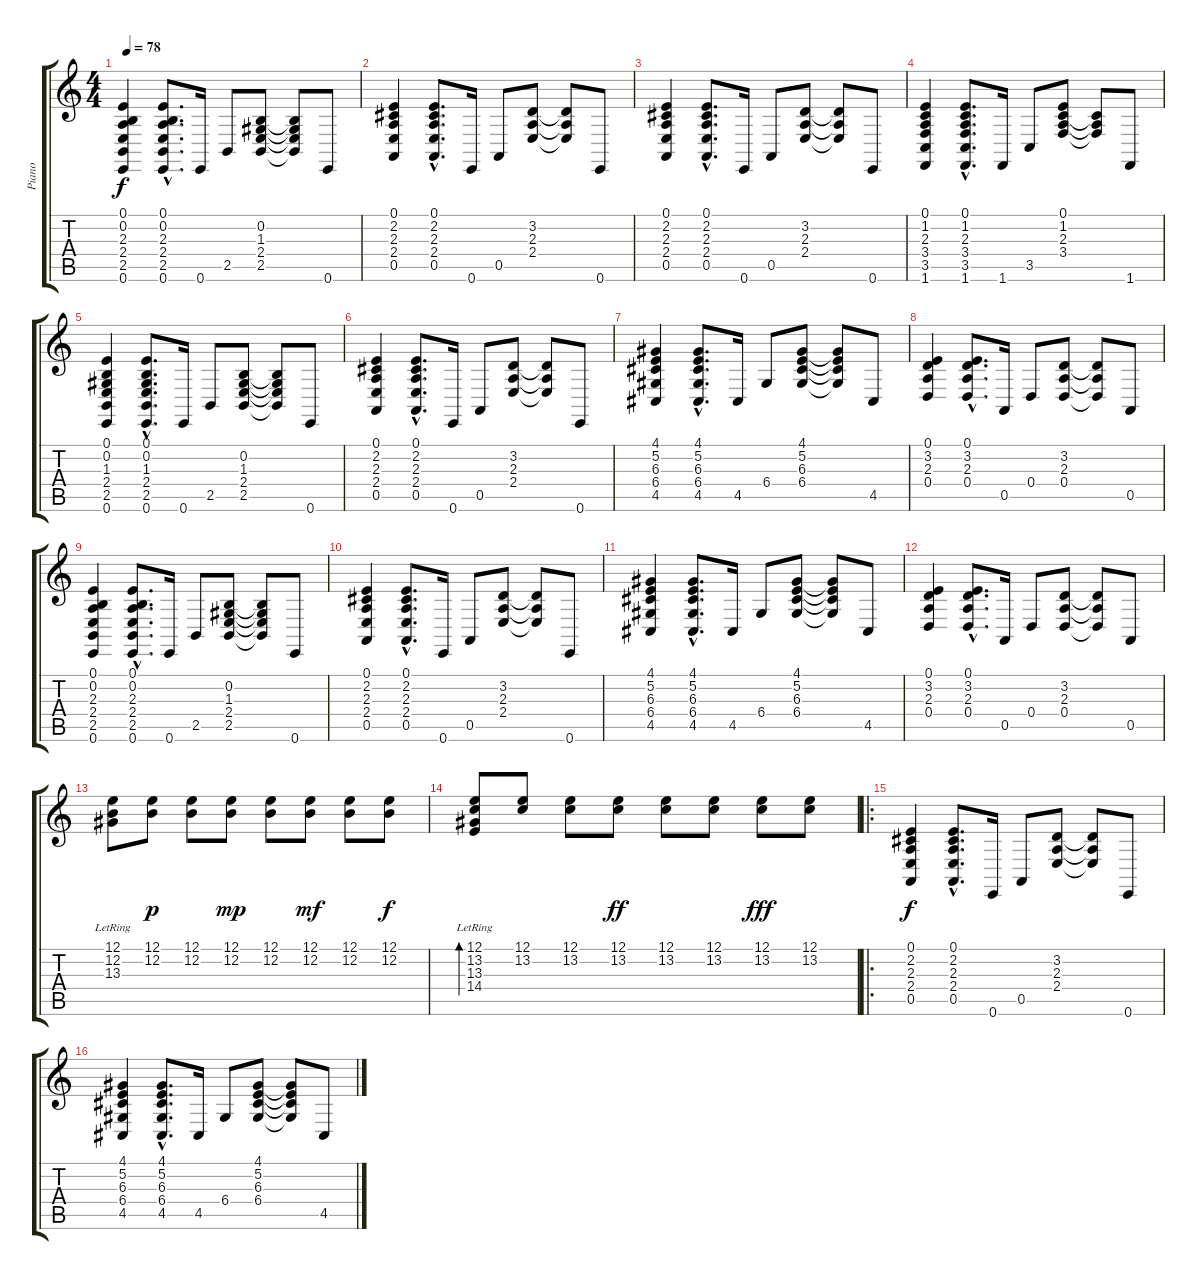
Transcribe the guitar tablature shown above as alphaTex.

\track ("Piano" "Piano") {instrument acousticgrandpiano}
\staff {score tabs}
\tuning (E4 B3 G3 D3 A2 E2) {hide}
\ts (4 4)
\tempo 78
\clef g2
\ks c
(0.1 0.2 2.3 2.4 2.5 0.6).4{dy f} (0.1{hac} 0.2{hac} 2.3{hac} 2.4{hac} 2.5{hac} 0.6{hac}).8{d} 0.6.16 2.5.8 (0.2 1.3 2.4 2.5).8 (0.2{t} 1.3{t} 2.4{t} 2.5{t}).8 0.6.8 |
(0.1 2.2 2.3 2.4 0.5).4 (0.1{hac} 2.2{hac} 2.3{hac} 2.4{hac} 0.5{hac}).8{d} 0.6.16 0.5.8 (3.2 2.3 2.4).8 (3.2{t} 2.3{t} 2.4{t}).8 0.6.8 |
(0.1 2.2 2.3 2.4 0.5).4 (0.1{hac} 2.2{hac} 2.3{hac} 2.4{hac} 0.5{hac}).8{d} 0.6.16 0.5.8 (3.2 2.3 2.4).8 (3.2{t} 2.3{t} 2.4{t}).8 0.6.8 |
(0.1 1.2 2.3 3.4 3.5 1.6).4 (0.1{hac} 1.2{hac} 2.3{hac} 3.4{hac} 3.5{hac} 1.6{hac}).8{d} 1.6.16 3.5.8 (0.1 1.2 2.3 3.4).8 (1.2{t} 2.3{t} 3.4{t}).8 1.6.8 |
(0.1 0.2 1.3 2.4 2.5 0.6).4 (0.1{hac} 0.2{hac} 1.3{hac} 2.4{hac} 2.5{hac} 0.6{hac}).8{d} 0.6.16 2.5.8 (0.2 1.3 2.4 2.5).8 (0.2{t} 1.3{t} 2.4{t} 2.5{t}).8 0.6.8 |
(0.1 2.2 2.3 2.4 0.5).4 (0.1{hac} 2.2{hac} 2.3{hac} 2.4{hac} 0.5{hac}).8{d} 0.6.16 0.5.8 (3.2 2.3 2.4).8 (3.2{t} 2.3{t} 2.4{t}).8 0.6.8 |
(4.1 5.2 6.3 6.4 4.5).4 (4.1{hac} 5.2{hac} 6.3{hac} 6.4{hac} 4.5{hac}).8{d} 4.5.16 6.4.8 (4.1 5.2 6.3 6.4).8 (4.1{t} 5.2{t} 6.3{t} 6.4{t}).8 4.5.8 |
(0.1 3.2 2.3 0.4).4 (0.1{hac} 3.2{hac} 2.3{hac} 0.4{hac}).8{d} 0.5.16 0.4.8 (3.2 2.3 0.4).8 (3.2{t} 2.3{t} 0.4{t}).8 0.5.8 |
(0.1 0.2 2.3 2.4 2.5 0.6).4 (0.1{hac} 0.2{hac} 2.3{hac} 2.4{hac} 2.5{hac} 0.6{hac}).8{d} 0.6.16 2.5.8 (0.2 1.3 2.4 2.5).8 (0.2{t} 1.3{t} 2.4{t} 2.5{t}).8 0.6.8 |
(0.1 2.2 2.3 2.4 0.5).4 (0.1{hac} 2.2{hac} 2.3{hac} 2.4{hac} 0.5{hac}).8{d} 0.6.16 0.5.8 (3.2 2.3 2.4).8 (3.2{t} 2.3{t} 2.4{t}).8 0.6.8 |
(4.1 5.2 6.3 6.4 4.5).4 (4.1{hac} 5.2{hac} 6.3{hac} 6.4{hac} 4.5{hac}).8{d} 4.5.16 6.4.8 (4.1 5.2 6.3 6.4).8 (4.1{t} 5.2{t} 6.3{t} 6.4{t}).8 4.5.8 |
(0.1 3.2 2.3 0.4).4 (0.1{hac} 3.2{hac} 2.3{hac} 0.4{hac}).8{d} 0.5.16 0.4.8 (3.2 2.3 0.4).8 (3.2{t} 2.3{t} 0.4{t}).8 0.5.8 |
(12.1 12.2 13.3{lr}).8 (12.1 12.2).8{dy p} (12.1 12.2).8 (12.1 12.2).8{dy mp} (12.1 12.2).8 (12.1 12.2).8{dy mf} (12.1 12.2).8 (12.1 12.2).8{dy f} |
(12.1 13.2 13.3{lr} 14.4{lr}).8{bd 30} (12.1 13.2).8 (12.1 13.2).8 (12.1 13.2).8{dy ff} (12.1 13.2).8 (12.1 13.2).8 (12.1 13.2).8{dy fff} (12.1 13.2).8 |
\ro
(0.1 2.2 2.3 2.4 0.5).4{dy f} (0.1{hac} 2.2{hac} 2.3{hac} 2.4{hac} 0.5{hac}).8{d} 0.6.16 0.5.8 (3.2 2.3 2.4).8 (3.2{t} 2.3{t} 2.4{t}).8 0.6.8 |
(4.1 5.2 6.3 6.4 4.5).4 (4.1{hac} 5.2{hac} 6.3{hac} 6.4{hac} 4.5{hac}).8{d} 4.5.16 6.4.8 (4.1 5.2 6.3 6.4).8 (4.1{t} 5.2{t} 6.3{t} 6.4{t}).8 4.5.8
